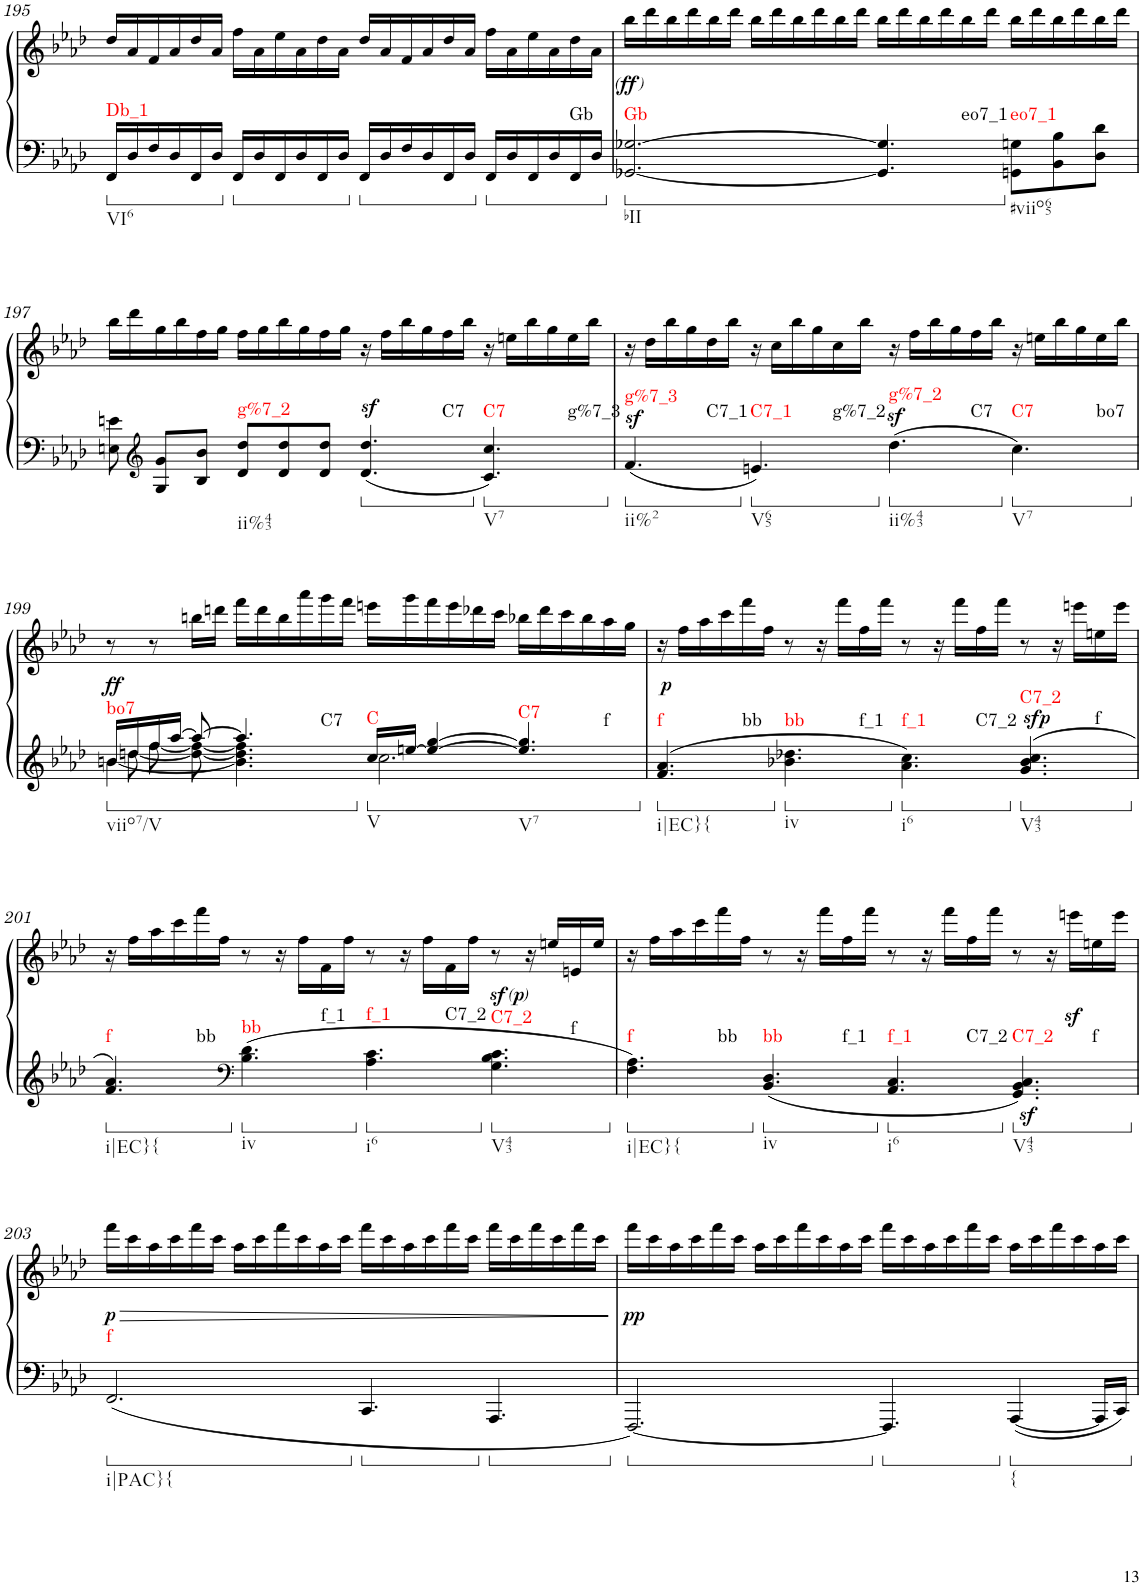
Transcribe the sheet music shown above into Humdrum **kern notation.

**kern	**kern	**dynam	**harte
*part1	*part1	*part1	*part1
*staff2	*staff1	*staff1/2	*
*I"Piano	*	*	*
*I'Pno.	*	*	*
!!LO:PB:g=z
*clefG2	*clefG2	*	*
*k[b-e-a-d-]	*k[b-e-a-d-]	*	*
*M12/8	*M12/8	*	*
=195	=195	=195	=195
!	!	!	!LO:H:kt=Db_1
16FF/LL	16dd-/LL	.	N
16D-/	16a-/	.	.
16F/	16f/	.	.
16D-/	16a-/	.	.
16FF/	16dd-/	.	.
16D-/JJ	16a-/JJ	.	.
16FF/LL	16ff\LL	.	.
16D-/	16a-\	.	.
16FF/	16ee-\	.	.
16D-/	16a-\	.	.
16FF/	16dd-\	.	.
16D-/JJ	16a-\JJ	.	.
16FF/LL	16dd-/LL	.	.
16D-/	16a-/	.	.
16F/	16f/	.	.
16D-/	16a-/	.	.
16FF/	16dd-/	.	.
16D-/JJ	16a-/JJ	.	.
16FF/LL	16ff\LL	.	.
16D-/	16a-\	.	.
16FF/	16ee-\	.	.
16D-/	16a-\	.	.
!	!	!	!LO:H:kt=Gb
16FF/	16dd-\	.	N
16D-/JJ	16a-\JJ	.	.
=196	=196	=196	=196
!	!	!LO:DY:b	!
!	!	!LO:DY:n=1:b	!
!	!	!LO:DY:n=2:b	!LO:H:kt=Gb
[2.GG-X/ [2.G-X/	16bb-\LL	other-dynamics ff other-dynamics	N
.	16ddd-\	.	.
.	16bb-\	.	.
.	16ddd-\	.	.
.	16bb-\	.	.
.	16ddd-\JJ	.	.
.	16bb-\LL	.	.
.	16ddd-\	.	.
.	16bb-\	.	.
.	16ddd-\	.	.
.	16bb-\	.	.
.	16ddd-\JJ	.	.
!	!	!	!LO:H:kt=eo7_1
4.GG-/] 4.G-/]	16bb-\LL	.	N
.	16ddd-\	.	.
.	16bb-\	.	.
.	16ddd-\	.	.
.	16bb-\	.	.
.	16ddd-\JJ	.	.
!	!	!	!LO:H:kt=eo7_1
8GGn\ 8Gn\L	16bb-\LL	.	N
.	16ddd-\	.	.
8BB-\ 8B-\	16bb-\	.	.
.	16ddd-\	.	.
8D-\ 8d-\J	16bb-\	.	.
.	16ddd-\JJ	.	.
!!LO:LB:g=z
=197	=197	=197	=197
8En\ 8en\	16bb-\LL	.	.
.	16ddd-\	.	.
*clefG2	*	*	*
8G/ 8g/L	16gg\	.	.
.	16bb-\	.	.
8B-/ 8b-/J	16ff\	.	.
.	16gg\JJ	.	.
!	!	!	!LO:H:kt=g%7_2
8d-/ 8dd-/L	16ff\LL	.	N
.	16gg\	.	.
8d-/ 8dd-/	16bb-\	.	.
.	16gg\	.	.
8d-/ 8dd-/J	16ff\	.	.
.	16gg\JJ	.	.
!	!	!LO:DY:a=2	!LO:H:kt=C7
4.d-/ 4.dd-/	16r	sf	N
.	16ff\LL	.	.
.	16bb-\	.	.
.	16gg\	.	.
.	16ff\	.	.
.	16bb-\JJ	.	.
!	!	!	!LO:H:n=1:kt=C7
!	!	!	!LO:H:n=2:kt=g%7_3
4.c/ 4.cc/	16r	.	N N
.	16een\LL	.	.
.	16bb-\	.	.
.	16gg\	.	.
.	16ee\	.	.
.	16bb-\JJ	.	.
=198	=198	=198	=198
!	!	!LO:DY:a=2	!LO:H:n=1:kt=g%7_3
!	!	!	!LO:H:n=2:kt=C7_1
4.f/	16r	sf	N N
.	16dd-\LL	.	.
.	16bb-\	.	.
.	16gg\	.	.
.	16dd-\	.	.
.	16bb-\JJ	.	.
!	!	!	!LO:H:n=1:kt=C7_1
!	!	!	!LO:H:n=2:kt=g%7_2
4.en/	16r	.	N N
.	16cc\LL	.	.
.	16bb-\	.	.
.	16gg\	.	.
.	16cc\	.	.
.	16bb-\JJ	.	.
!	!	!LO:DY:a=2	!LO:H:n=1:kt=g%7_2
!	!	!	!LO:H:n=2:kt=C7
4.dd-\	16r	sf	N N
.	16ff\LL	.	.
.	16bb-\	.	.
.	16gg\	.	.
.	16ff\	.	.
.	16bb-\JJ	.	.
!	!	!	!LO:H:n=1:kt=C7
!	!	!	!LO:H:n=2:kt=bo7
4.cc\	16r	.	N N
.	16een\LL	.	.
.	16bb-\	.	.
.	16gg\	.	.
.	16ee\	.	.
.	16bb-\JJ	.	.
!!LO:LB:g=z
=199	=199	=199	=199
*^	*	*	*
*	*^	*	*	*
*	*	*^	*	*	*
!	!	!	!	!	!LO:DY:b	!LO:H:kt=bo7
16bn/LL	8ryy	16ryy	[4.b\	8r	ff	N
16ddn/	.	[8.dd\	.	.	.	.
16ff/	[8ff\	.	.	8r	.	.
[16aa-/JJ	.	.	.	.	.	.
8aa-/_	8dd\_ 8ff\_	4ryy	.	16bbn\LL	.	.
.	.	.	.	16dddn\JJ	.	.
!	!	!	!	!	!	!LO:H:kt=C7
4.aa-/]	4.b\] 4.dd\] 4.ff\]	.	8ryy	16fff\LL	.	N
.	.	.	.	16ddd\	.	.
.	.	1ryy	1ryy	16bb\	.	.
.	.	.	.	16aaa-\	.	.
.	.	.	.	16ggg\	.	.
.	.	.	.	16fff\JJ	.	.
!	!	!	!	!	!	!LO:H:kt=C
16cc/LL	2.cc\	.	.	16eeen\LL	.	N
[16een/JJ	.	.	.	16ggg\	.	.
4ee/_ [4gg/	.	.	.	16fff\	.	.
.	.	.	.	16eee\	.	.
.	.	.	.	16ddd-X\	.	.
.	.	.	.	16ccc\JJ	.	.
!	!	!	!	!	!	!LO:H:n=1:kt=C7
!	!	!	!	!	!	!LO:H:n=2:kt=f
4.ee/] 4.gg/]	.	.	.	16bb-X\LL	.	N N
.	.	.	.	16ddd-\	.	.
.	.	.	.	16ccc\	.	.
.	.	.	.	16bb-\	.	.
.	.	.	.	16aa-\	.	.
.	.	.	.	16gg\JJ	.	.
*v	*v	*v	*v	*	*	*
=200	=200	=200	=200
!	!	!LO:DY:b	!LO:H:n=1:kt=f
!	!	!	!LO:H:n=2:kt=bb
4.f/ 4.a-/	16r	p	N N
.	16ff\LL	.	.
.	16aa-\	.	.
.	16ccc\	.	.
.	16fff\	.	.
.	16ff\JJ	.	.
!	!	!	!LO:H:n=1:kt=bb
!	!	!	!LO:H:n=2:kt=f_1
4.b-X\ 4.dd-X\	8r	.	N N
.	16r	.	.
.	16fff\LL	.	.
.	16ff\	.	.
.	16fff\JJ	.	.
!	!	!	!LO:H:n=1:kt=f_1
!	!	!	!LO:H:n=2:kt=C7_2
4.a-\ 4.cc\	8r	.	N N
.	16r	.	.
.	16fff\LL	.	.
.	16ff\	.	.
.	16fff\JJ	.	.
!	!	!LO:DY:a=2	!LO:H:n=1:kt=C7_2
!	!	!	!LO:H:n=2:kt=f
4.g/ 4.b-/ 4.cc/	8r	sfp	N N
.	16r	.	.
.	16eeen\LL	.	.
.	16een\	.	.
.	16eee\JJ	.	.
!!LO:LB:g=z
=201	=201	=201	=201
!	!	!	!LO:H:n=1:kt=f
!	!	!	!LO:H:n=2:kt=bb
4.f/ 4.a-/	16r	.	N N
.	16ff\LL	.	.
.	16aa-\	.	.
.	16ccc\	.	.
.	16fff\	.	.
.	16ff\JJ	.	.
*clefF4	*	*	*
!	!	!	!LO:H:n=1:kt=bb
!	!	!	!LO:H:n=2:kt=f_1
4.B-\ 4.d-\	8r	.	N N
.	16r	.	.
.	16ff\LL	.	.
.	16f\	.	.
.	16ff\JJ	.	.
!	!	!	!LO:H:n=1:kt=f_1
!	!	!	!LO:H:n=2:kt=C7_2
4.A-\ 4.c\	8r	.	N N
.	16r	.	.
.	16ff\LL	.	.
.	16f\	.	.
.	16ff\JJ	.	.
!	!	!LO:DY:b	!
!	!	!LO:DY:n=1:b	!
!	!	!LO:DY:n=2:b	!
!	!	!LO:DY:n=3:b	!LO:H:n=1:kt=C7_2
!	!	!	!LO:H:n=2:kt=f
4.G\ 4.B-\ 4.c\	8r	sf other-dynamics p other-dynamics	N N
.	16r	.	.
.	16een/LL	.	.
.	16en/	.	.
.	16ee/JJ	.	.
=202	=202	=202	=202
!	!	!	!LO:H:n=1:kt=f
!	!	!	!LO:H:n=2:kt=bb
4.F\ 4.A-\	16r	.	N N
.	16ff\LL	.	.
.	16aa-\	.	.
.	16ccc\	.	.
.	16fff\	.	.
.	16ff\JJ	.	.
!	!	!	!LO:H:n=1:kt=bb
!	!	!	!LO:H:n=2:kt=f_1
4.BB-/ 4.D-/	8r	.	N N
.	16r	.	.
.	16fff\LL	.	.
.	16ff\	.	.
.	16fff\JJ	.	.
!	!	!	!LO:H:n=1:kt=f_1
!	!	!	!LO:H:n=2:kt=C7_2
4.AA-/ 4.C/	8r	.	N N
.	16r	.	.
.	16fff\LL	.	.
.	16ff\	.	.
.	16fff\JJ	.	.
!	!	!LO:DY:b=2	!LO:H:n=1:kt=C7_2
!	!	!	!LO:H:n=2:kt=f
4.GG/ 4.BB-/ 4.C/	8r	sf	N N
.	16r	.	.
.	16eeenz<\LL	.	.
.	16een\	.	.
.	16eee\JJ	.	.
!!LO:LB:g=z
=203	=203	=203	=203
!	!	!LO:HP:b	!
!	!	!LO:DY:n=1:b	!LO:H:kt=f
2.FF/	16fff\LL	> p	N
.	16ccc\	.	.
.	16aa-\	.	.
.	16ccc\	.	.
.	16fff\	.	.
.	16ccc\JJ	.	.
.	16aa-\LL	.	.
.	16ccc\	.	.
.	16fff\	.	.
.	16ccc\	.	.
.	16aa-\	.	.
.	16ccc\JJ	.	.
4.CC/	16fff\LL	.	.
.	16ccc\	.	.
.	16aa-\	.	.
.	16ccc\	.	.
.	16fff\	.	.
.	16ccc\JJ	.	.
4.AAA-/	16fff\LL	.	.
.	16ccc\	.	.
.	16fff\	.	.
.	16ccc\	.	.
.	16fff\	.	.
.	16ccc\JJ	.	.
.	.	]	.
=204	=204	=204	=204
!	!	!LO:DY:b	!
[2.FFF/	16fff\LL	pp	.
.	16ccc\	.	.
.	16aa-\	.	.
.	16ccc\	.	.
.	16fff\	.	.
.	16ccc\JJ	.	.
.	16aa-\LL	.	.
.	16ccc\	.	.
.	16fff\	.	.
.	16ccc\	.	.
.	16aa-\	.	.
.	16ccc\JJ	.	.
4.FFF/]	16fff\LL	.	.
.	16ccc\	.	.
.	16aa-\	.	.
.	16ccc\	.	.
.	16fff\	.	.
.	16ccc\JJ	.	.
!	!	!	!LO:H:kt={
[4AAA-/	16aa-\LL	.	N
.	16ccc\	.	.
.	16fff\	.	.
.	16ccc\	.	.
16AAA-/LL]	16aa-\	.	.
16CC/JJ	16ccc\JJ	.	.
=	=	=	=
*-	*-	*-	*-
